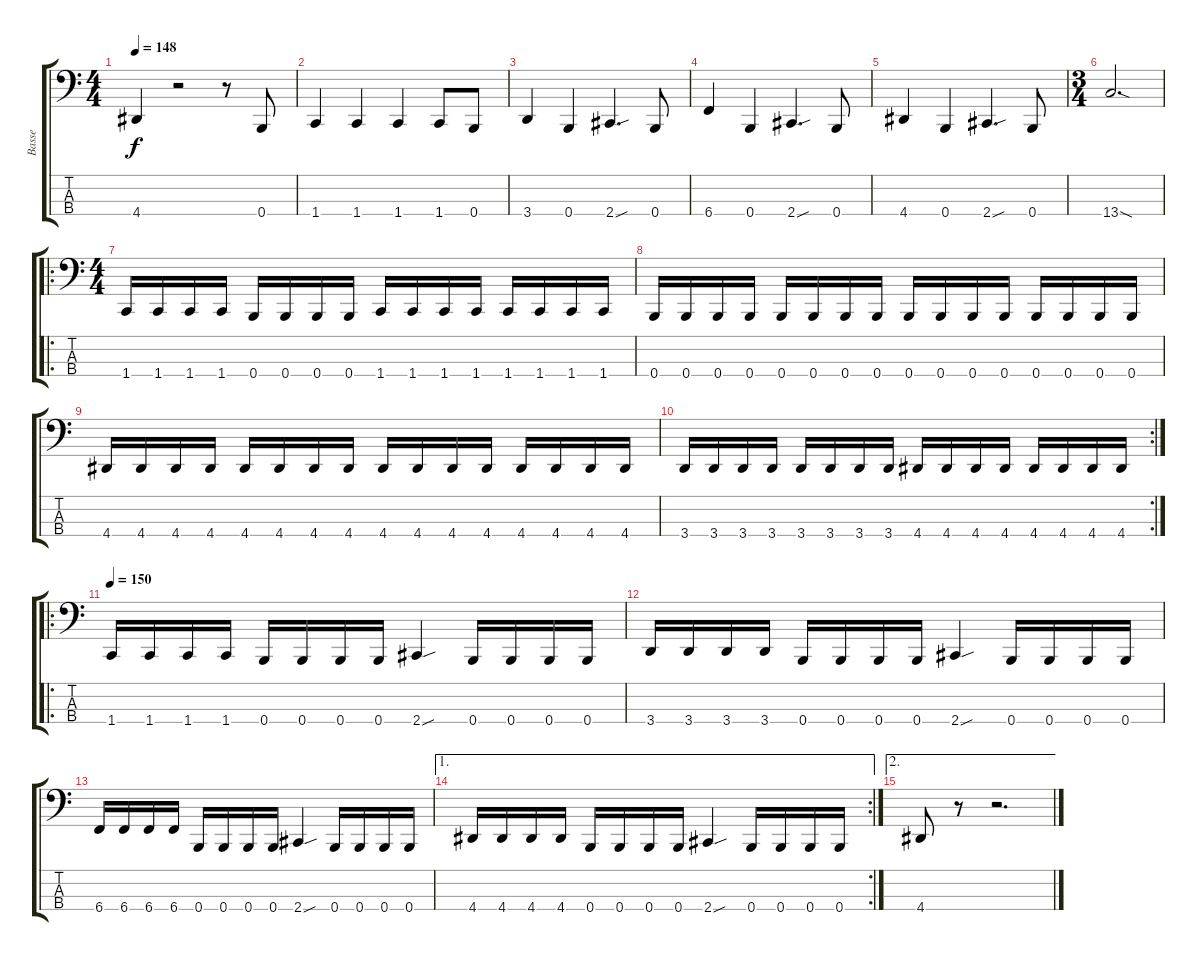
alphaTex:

\track ("Basse" "Basse") {instrument electricbassfinger}
\staff {score tabs}
\tuning (D2 A1 E1 B0) {hide}
\ts (4 4)
\tempo 148
\clef f4
\ks c
4.4.4{dy f} r.2 r.8 0.4.8 |
1.4.4 1.4.4 1.4.4 1.4.8 0.4.8 |
3.4.4 0.4.4 2.4{sou}.4{d} 0.4.8 |
6.4.4 0.4.4 2.4{sou}.4{d} 0.4.8 |
4.4.4 0.4.4 2.4{sou}.4{d} 0.4.8 |
\ts (3 4)
13.4{sod}.2{d} |
\ro
\ts (4 4)
1.4.16 1.4.16 1.4.16 1.4.16 0.4.16 0.4.16 0.4.16 0.4.16 1.4.16 1.4.16 1.4.16 1.4.16 1.4.16 1.4.16 1.4.16 1.4.16 |
0.4.16 0.4.16 0.4.16 0.4.16 0.4.16 0.4.16 0.4.16 0.4.16 0.4.16 0.4.16 0.4.16 0.4.16 0.4.16 0.4.16 0.4.16 0.4.16 |
4.4.16 4.4.16 4.4.16 4.4.16 4.4.16 4.4.16 4.4.16 4.4.16 4.4.16 4.4.16 4.4.16 4.4.16 4.4.16 4.4.16 4.4.16 4.4.16 |
\rc 2
3.4.16 3.4.16 3.4.16 3.4.16 3.4.16 3.4.16 3.4.16 3.4.16 4.4.16 4.4.16 4.4.16 4.4.16 4.4.16 4.4.16 4.4.16 4.4.16 |
\ro
\tempo 150
1.4.16 1.4.16 1.4.16 1.4.16 0.4.16 0.4.16 0.4.16 0.4.16 2.4{sou}.4 0.4.16 0.4.16 0.4.16 0.4.16 |
3.4.16 3.4.16 3.4.16 3.4.16 0.4.16 0.4.16 0.4.16 0.4.16 2.4{sou}.4 0.4.16 0.4.16 0.4.16 0.4.16 |
6.4.16 6.4.16 6.4.16 6.4.16 0.4.16 0.4.16 0.4.16 0.4.16 2.4{sou}.4 0.4.16 0.4.16 0.4.16 0.4.16 |
\ae 1
\rc 2
4.4.16 4.4.16 4.4.16 4.4.16 0.4.16 0.4.16 0.4.16 0.4.16 2.4{sou}.4 0.4.16 0.4.16 0.4.16 0.4.16 |
\ae 2
4.4.8 r.8 r.2{d}
